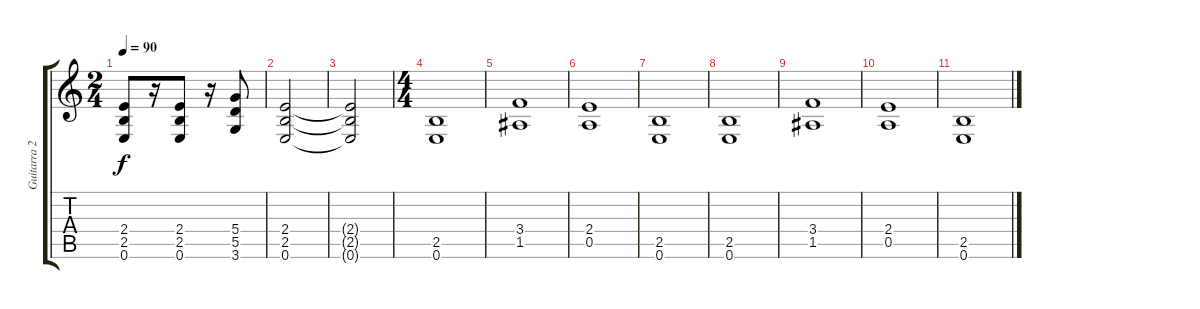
\track ("Guitarra 2" "Guitarra 2") {instrument distortionguitar}
\staff {score tabs}
\tuning (E4 B3 G3 D3 A2 E2) {hide}
\ts (2 4)
\tempo 90
\clef g2
\ks c
(2.4 2.5 0.6).8{dy f} r.16 (2.4 2.5 0.6).8 r.16 (5.4 5.5 3.6).8 |
(2.4 2.5 0.6).2 |
(2.4{t} 2.5{t} 0.6{t}).2 |
\ts (4 4)
(2.5 0.6).1 |
(3.4 1.5).1 |
(2.4 0.5).1 |
(2.5 0.6).1 |
(2.5 0.6).1 |
(3.4 1.5).1 |
(2.4 0.5).1 |
(2.5 0.6).1
